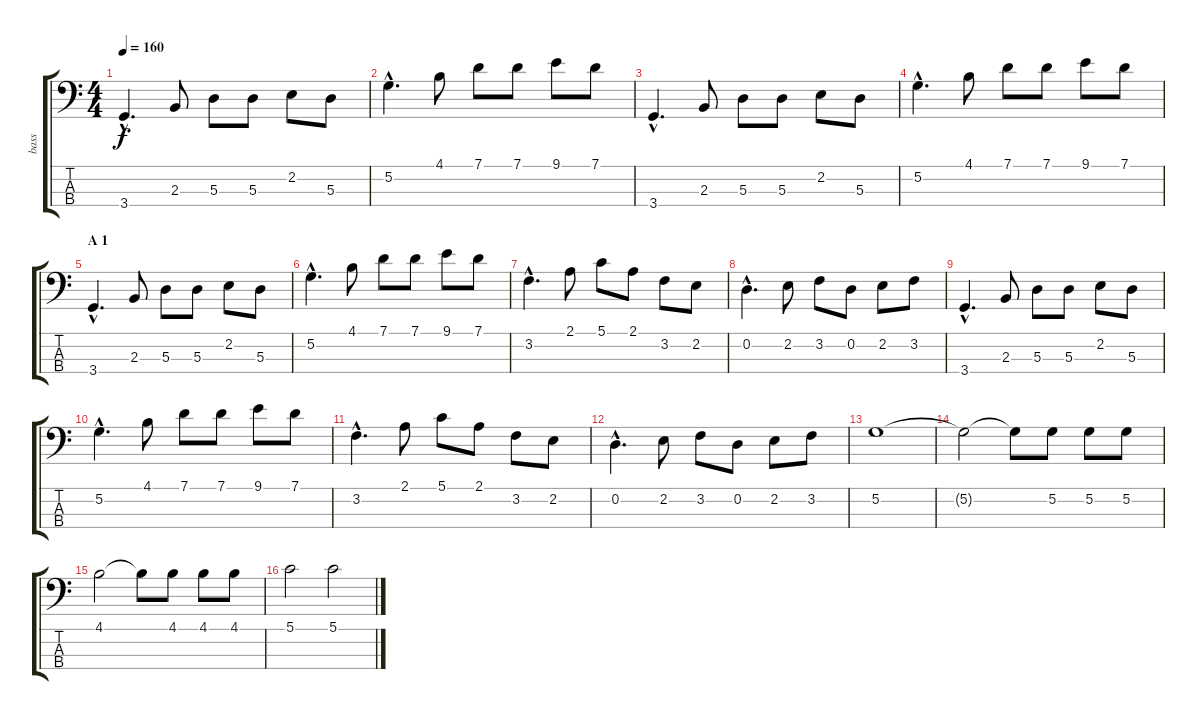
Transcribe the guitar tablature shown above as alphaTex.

\track ("bass" "bass") {instrument electricguitarmuted}
\staff {score tabs}
\tuning (G2 D2 A1 E1) {hide}
\ts (4 4)
\tempo 160
\clef f4
\ks c
3.4{hac}.4{d dy f instrument electricguitarmuted} 2.3.8 5.3.8 5.3.8 2.2.8 5.3.8 |
5.2{hac}.4{d} 4.1.8 7.1.8 7.1.8 9.1.8 7.1.8 |
3.4{hac}.4{d} 2.3.8 5.3.8 5.3.8 2.2.8 5.3.8 |
5.2{hac}.4{d} 4.1.8 7.1.8 7.1.8 9.1.8 7.1.8 |
\section ("" "A 1")
3.4{hac}.4{d} 2.3.8 5.3.8 5.3.8 2.2.8 5.3.8 |
5.2{hac}.4{d} 4.1.8 7.1.8 7.1.8 9.1.8 7.1.8 |
3.2{hac}.4{d} 2.1.8 5.1.8 2.1.8 3.2.8 2.2.8 |
0.2{hac}.4{d} 2.2.8 3.2.8 0.2.8 2.2.8 3.2.8 |
3.4{hac}.4{d} 2.3.8 5.3.8 5.3.8 2.2.8 5.3.8 |
5.2{hac}.4{d} 4.1.8 7.1.8 7.1.8 9.1.8 7.1.8 |
3.2{hac}.4{d} 2.1.8 5.1.8 2.1.8 3.2.8 2.2.8 |
0.2{hac}.4{d} 2.2.8 3.2.8 0.2.8 2.2.8 3.2.8 |
5.2.1 |
5.2{t}.2 5.2{t}.8 5.2.8 5.2.8 5.2.8 |
4.1.2 4.1{t}.8 4.1.8 4.1.8 4.1.8 |
5.1.2 5.1.2
